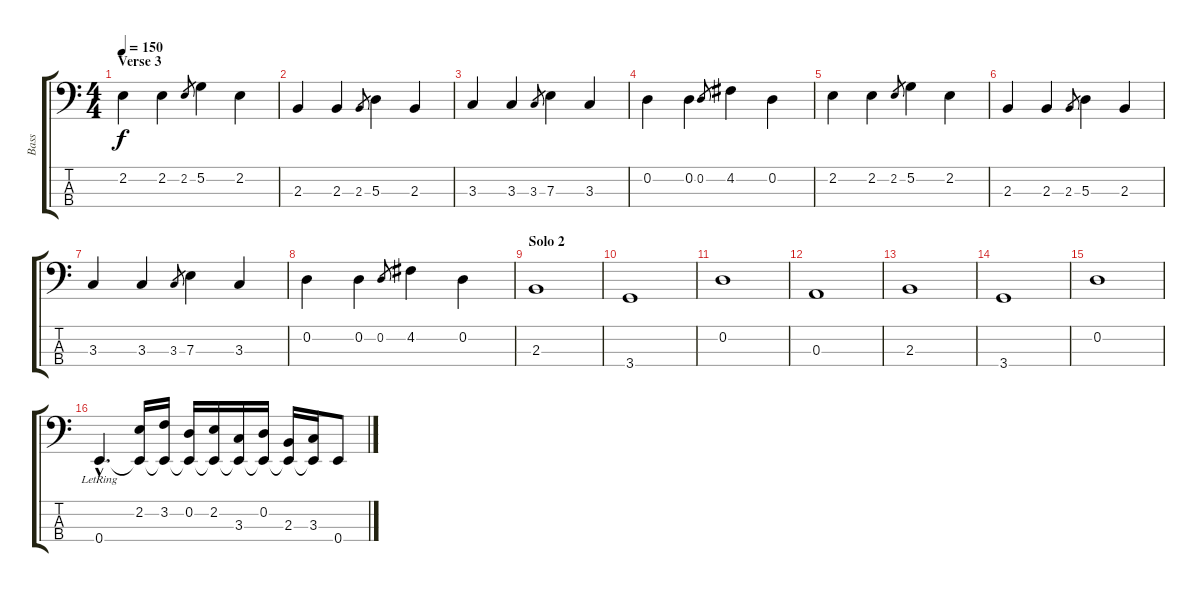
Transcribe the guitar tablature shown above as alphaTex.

\track ("Bass" "Bass") {instrument electricbasspick}
\staff {score tabs}
\tuning (G2 D2 A1 E1) {hide}
\ts (4 4)
\section ("" "Verse 3")
\tempo 150
\clef f4
\ks c
2.2.4{dy f} 2.2.4 2.2.8{gr} 5.2.4 2.2.4 |
2.3.4 2.3.4 2.3.8{gr} 5.3.4 2.3.4 |
3.3.4 3.3.4 3.3.8{gr} 7.3.4 3.3.4 |
0.2.4 0.2.4 0.2.8{gr} 4.2.4 0.2.4 |
2.2.4 2.2.4 2.2.8{gr} 5.2.4 2.2.4 |
2.3.4 2.3.4 2.3.8{gr} 5.3.4 2.3.4 |
3.3.4 3.3.4 3.3.8{gr} 7.3.4 3.3.4 |
0.2.4 0.2.4 0.2.8{gr} 4.2.4 0.2.4 |
\section ("" "Solo 2")
2.3.1 |
3.4.1 |
0.2.1 |
0.3.1 |
2.3.1 |
3.4.1 |
0.2.1 |
0.4{hac lr}.4{d} (2.2 0.4{t}).16 (3.2 0.4{t}).16 (0.2 0.4{t}).16 (2.2 0.4{t}).16 (3.3 0.4{t}).16 (0.2 0.4{t}).16 (2.3 0.4{t}).16 (3.3 0.4{t}).16 0.4.8
